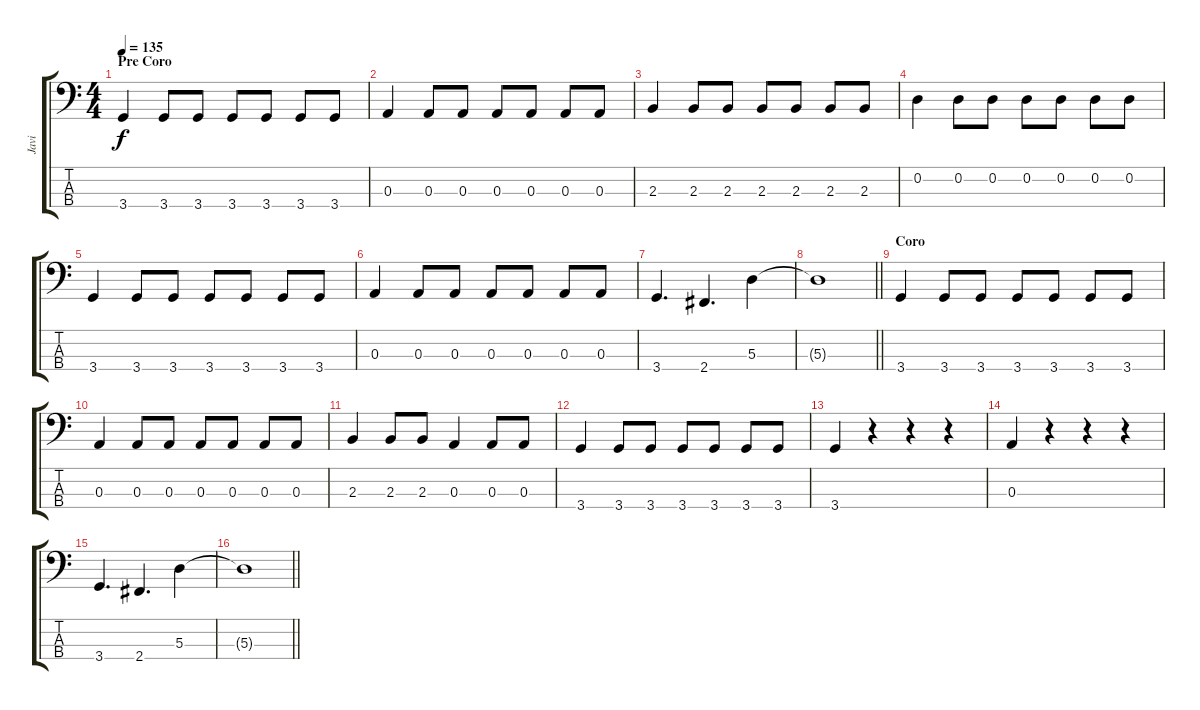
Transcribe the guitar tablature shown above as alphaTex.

\track ("Javi" "Javi") {instrument electricbasspick}
\staff {score tabs}
\tuning (G2 D2 A1 E1) {hide}
\ts (4 4)
\section ("" "Pre Coro")
\tempo 135
\clef f4
\ks c
3.4.4{dy f} 3.4.8 3.4.8 3.4.8 3.4.8 3.4.8 3.4.8 |
0.3.4 0.3.8 0.3.8 0.3.8 0.3.8 0.3.8 0.3.8 |
2.3.4 2.3.8 2.3.8 2.3.8 2.3.8 2.3.8 2.3.8 |
0.2.4 0.2.8 0.2.8 0.2.8 0.2.8 0.2.8 0.2.8 |
3.4.4 3.4.8 3.4.8 3.4.8 3.4.8 3.4.8 3.4.8 |
0.3.4 0.3.8 0.3.8 0.3.8 0.3.8 0.3.8 0.3.8 |
3.4.4{d} 2.4.4{d} 5.3.4 |
\barLineRight lightlight
5.3{t}.1 |
\section ("" "Coro")
3.4.4 3.4.8 3.4.8 3.4.8 3.4.8 3.4.8 3.4.8 |
0.3.4 0.3.8 0.3.8 0.3.8 0.3.8 0.3.8 0.3.8 |
2.3.4 2.3.8 2.3.8 0.3.4 0.3.8 0.3.8 |
3.4.4 3.4.8 3.4.8 3.4.8 3.4.8 3.4.8 3.4.8 |
3.4.4 r.4 r.4 r.4 |
0.3.4 r.4 r.4 r.4 |
3.4.4{d} 2.4.4{d} 5.3.4 |
\barLineRight lightlight
5.3{t}.1
